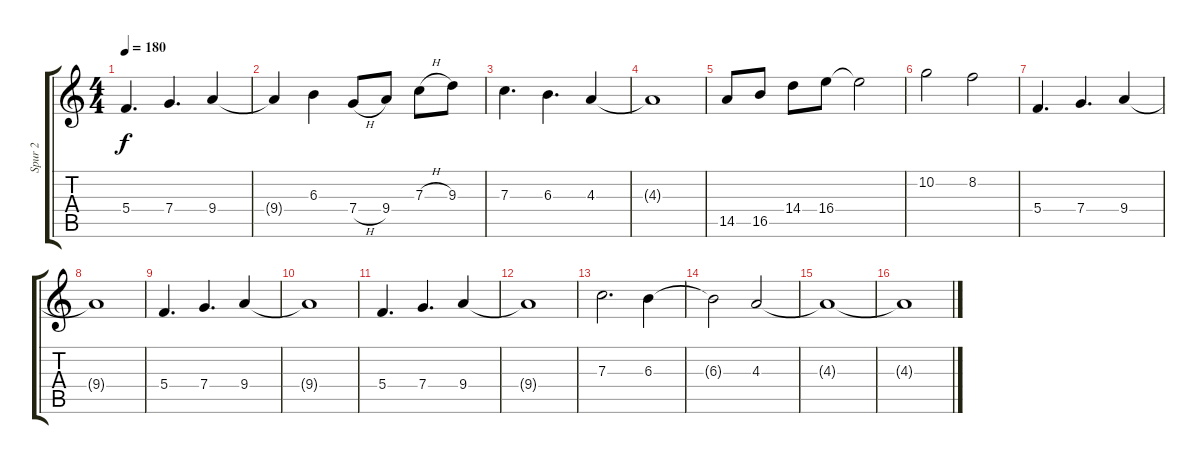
\track ("Spur 2" "Spur 2") {instrument distortionguitar}
\staff {score tabs}
\tuning (D4 A3 F3 C3 G2 C2) {hide}
\ts (4 4)
\tempo 180
\clef g2
\ks c
5.4.4{d dy f} 7.4.4{d} 9.4.4 |
9.4{t}.4 6.3.4 7.4{h}.8 9.4.8 7.3{h}.8 9.3.8 |
7.3.4{d} 6.3.4{d} 4.3.4 |
4.3{t}.1 |
14.5.8 16.5.8 14.4.8 16.4.8 16.4{t}.2 |
10.2.2 8.2.2 |
5.4.4{d} 7.4.4{d} 9.4.4 |
9.4{t}.1 |
5.4.4{d} 7.4.4{d} 9.4.4 |
9.4{t}.1 |
5.4.4{d} 7.4.4{d} 9.4.4 |
9.4{t}.1 |
7.3.2{d} 6.3.4 |
6.3{t}.2 4.3.2 |
4.3{t}.1 |
4.3{t}.1
